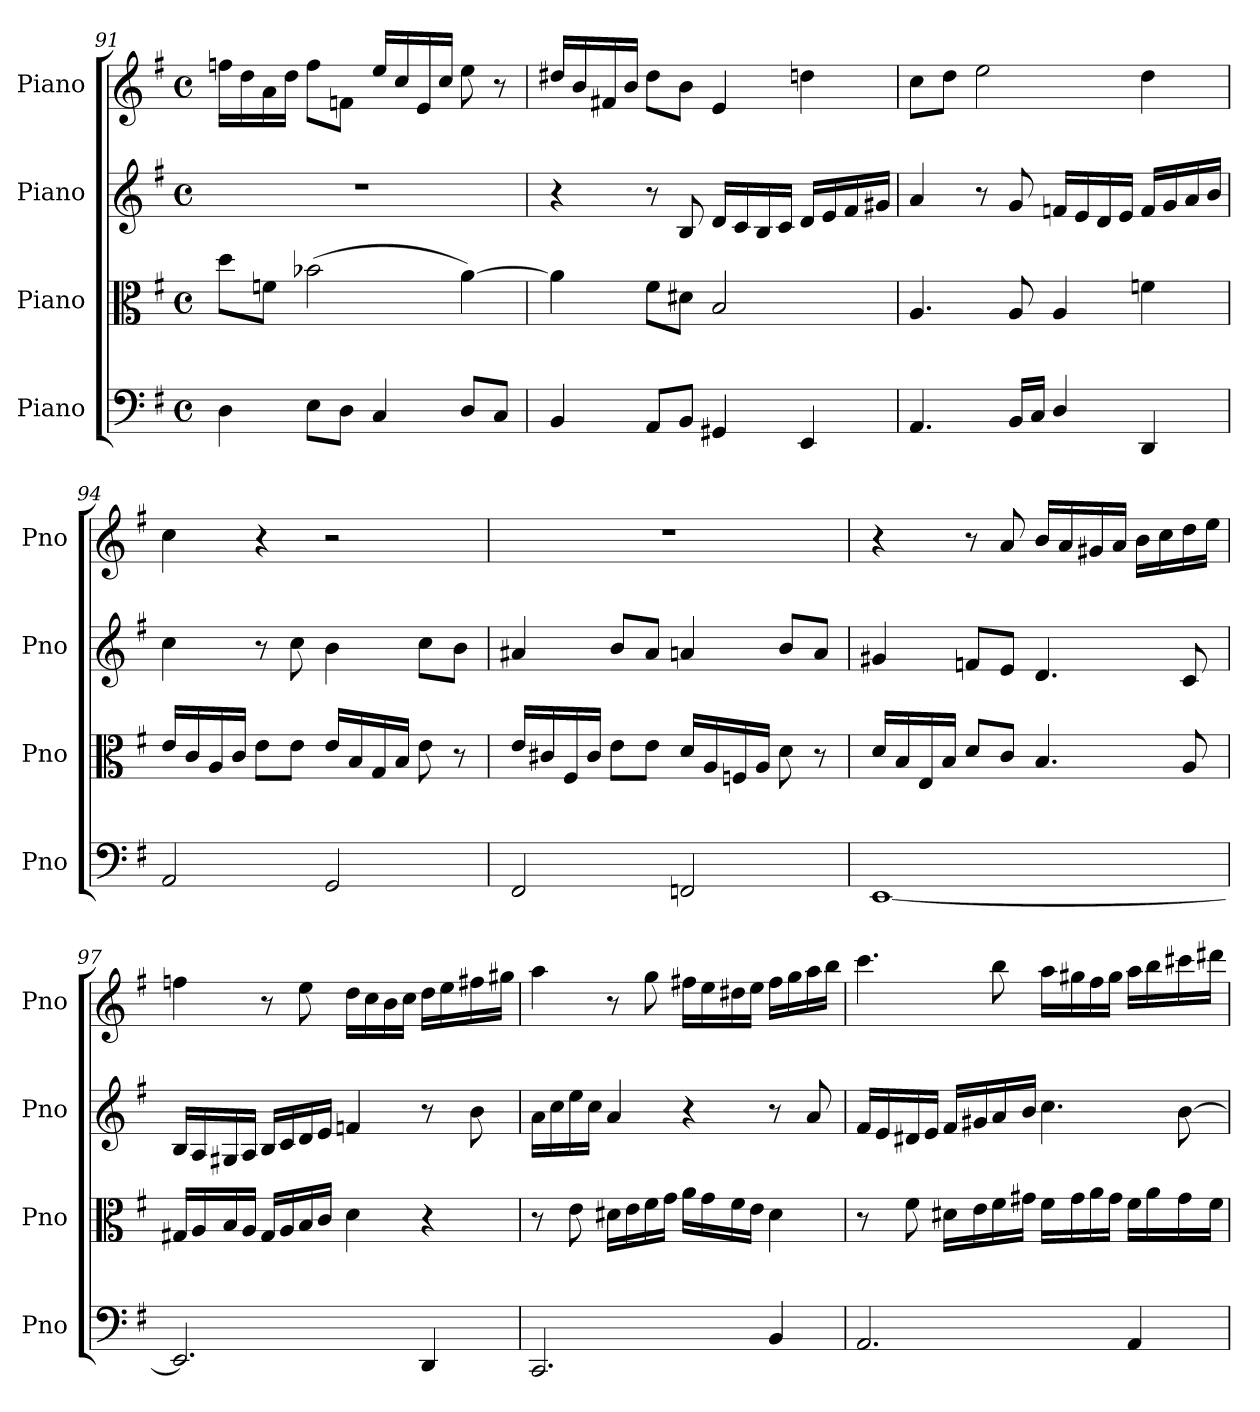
**kern	**kern	**kern	**kern
*part4	*part3	*part2	*part1
*staff4	*staff3	*staff2	*staff1
*I"Piano	*I"Piano	*I"Piano	*I"Piano
*I'Pno	*I'Pno	*I'Pno	*I'Pno
*clefF4	*clefC3	*clefG2	*clefG2
*k[f#]	*k[f#]	*k[f#]	*k[f#]
*M4/4	*M4/4	*M4/4	*M4/4
*met(c)	*met(c)	*met(c)	*met(c)
=91	=91	=91	=91
4D\	8dd\L	1r	16ffn\LL
.	.	.	16dd\
.	8fn\J	.	16a\
.	.	.	16dd\JJ
8E\L	(2b-X\	.	8ff\L
8D\J	.	.	8fn\J
4C/	.	.	16ee/LL
.	.	.	16cc/
.	.	.	16e/
.	.	.	16cc/JJ
8D/L	[4a\)	.	8ee\
8C/J	.	.	8r
!!LO:LB:g=z
=92	=92	=92	=92
4BB/	4a\]	4r	16dd#X/LL
.	.	.	16b/
.	.	.	16f#X/
.	.	.	16b/JJ
8AA/L	8f#\L	8r	8dd#\L
8BB/J	8d#X\J	8B/	8b\J
4GG#X/	2B/	16d/LL	4e/
.	.	16c/	.
.	.	16B/	.
.	.	16c/JJ	.
4EE/	.	16d/LL	4ddn\
.	.	16e/	.
.	.	16f#/	.
.	.	16g#X/JJ	.
=93	=93	=93	=93
4.AA/	4.A/	4a/	8cc\L
.	.	.	8dd\J
.	.	8r	2ee\
16BB/LL	8A/	8g/	.
16C/JJ	.	.	.
4D/	4A/	16fn/LL	.
.	.	16e/	.
.	.	16d/	.
.	.	16e/JJ	.
4DD/	4fn\	16f/LL	4dd\
.	.	16g/	.
.	.	16a/	.
.	.	16b/JJ	.
=94	=94	=94	=94
2AA/	16e/LL	4cc\	4cc\
.	16c/	.	.
.	16A/	.	.
.	16c/JJ	.	.
.	8e\L	8r	4r
.	8e\J	8cc\	.
2GG/	16e/LL	4b\	2r
.	16B/	.	.
.	16G/	.	.
.	16B/JJ	.	.
.	8e\	8cc\L	.
.	8r	8b\J	.
=95	=95	=95	=95
2FF#/	16e/LL	4a#X/	1r
.	16c#X/	.	.
.	16F#/	.	.
.	16c#/JJ	.	.
.	8e\L	8b/L	.
.	8e\J	8a#/J	.
2FFn/	16d/LL	4an/	.
.	16A/	.	.
.	16Fn/	.	.
.	16A/JJ	.	.
.	8d\	8b/L	.
.	8r	8a/J	.
!!LO:LB:g=z
=96	=96	=96	=96
[1EE	16d/LL	4g#X/	4r
.	16B/	.	.
.	16E/	.	.
.	16B/JJ	.	.
.	8d/L	8fn/L	8r
.	8c/J	8e/J	8a/
.	4.B/	4.d/	16b/LL
.	.	.	16a/
.	.	.	16g#X/
.	.	.	16a/JJ
.	.	.	16b\LL
.	.	.	16cc\
.	8A/	8c/	16dd\
.	.	.	16ee\JJ
=97	=97	=97	=97
2.EE/]	16G#X/LL	16B/LL	4ffn\
.	16A/	16A/	.
.	16B/	16G#X/	.
.	16A/JJ	16A/JJ	.
.	16G#/LL	16B/LL	8r
.	16A/	16c/	.
.	16B/	16d/	8ee\
.	16c/JJ	16e/JJ	.
.	4d\	4fn/	16dd\LL
.	.	.	16cc\
.	.	.	16b\
.	.	.	16cc\JJ
4DD/	4r	8r	16dd\LL
.	.	.	16ee\
.	.	8b\	16ff#X\
.	.	.	16gg#X\JJ
=98	=98	=98	=98
2.CC/	8r	16a\LL	4aa\
.	.	16cc\	.
.	8e\	16ee\	.
.	.	16cc\JJ	.
.	16d#X\LL	4a/	8r
.	16e\	.	.
.	16f#\	.	8gg\
.	16g\JJ	.	.
.	16a\LL	4r	16ff#X\LL
.	16g\	.	16ee\
.	16f#\	.	16dd#X\
.	16e\JJ	.	16ee\JJ
4BB/	4d#\	8r	16ff#\LL
.	.	.	16gg\
.	.	8a/	16aa\
.	.	.	16bb\JJ
!!LO:PB:g=z
=99	=99	=99	=99
2.AA/	8r	16f#/LL	4.ccc\
.	.	16e/	.
.	8f#\	16d#X/	.
.	.	16e/JJ	.
.	16d#X\LL	16f#/LL	.
.	16e\	16g#X/	.
.	16f#\	16a/	8bb\
.	16g#X\JJ	16b/JJ	.
.	16f#\LL	4.cc\	16aa\LL
.	16g#\	.	16gg#X\
.	16a\	.	16ff#\
.	16g#\JJ	.	16gg#\JJ
4AA/	16f#\LL	.	16aa\LL
.	16a\	.	16bb\
.	16g#\	[8b\	16ccc#X\
.	16f#\JJ	.	16ddd#X\JJ
=	=	=	=
*-	*-	*-	*-
